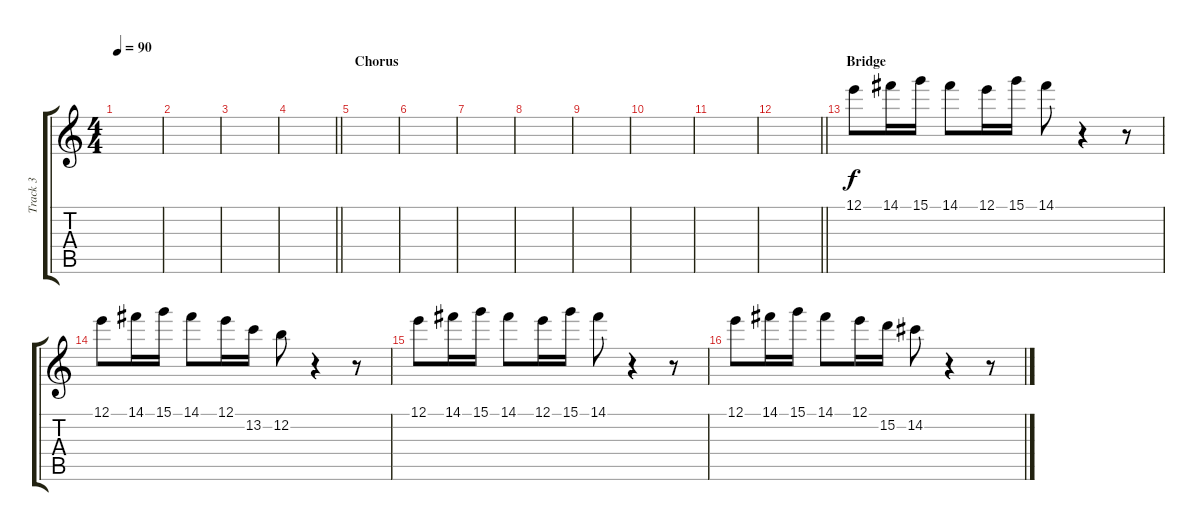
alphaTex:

\track ("Track 3" "Track 3") {instrument distortionguitar}
\staff {score tabs}
\tuning (E4 B3 G3 D3 A2 E2) {hide}
\ts (4 4)
\tempo 90
\clef g2
\ks c
|
|
|
\barLineRight lightlight
|
\section ("" "Chorus")
|
|
|
|
|
|
|
\barLineRight lightlight
|
\section ("" "Bridge")
12.1.8{volume 16 instrument acousticguitarsteel} 14.1.16 15.1.16 14.1.8 12.1.16 15.1.16 14.1.8 r.4 r.8 |
12.1.8 14.1.16 15.1.16 14.1.8 12.1.16 13.2.16 12.2.8 r.4 r.8 |
12.1.8 14.1.16 15.1.16 14.1.8 12.1.16 15.1.16 14.1.8 r.4 r.8 |
12.1.8 14.1.16 15.1.16 14.1.8 12.1.16 15.2.16 14.2.8 r.4 r.8
